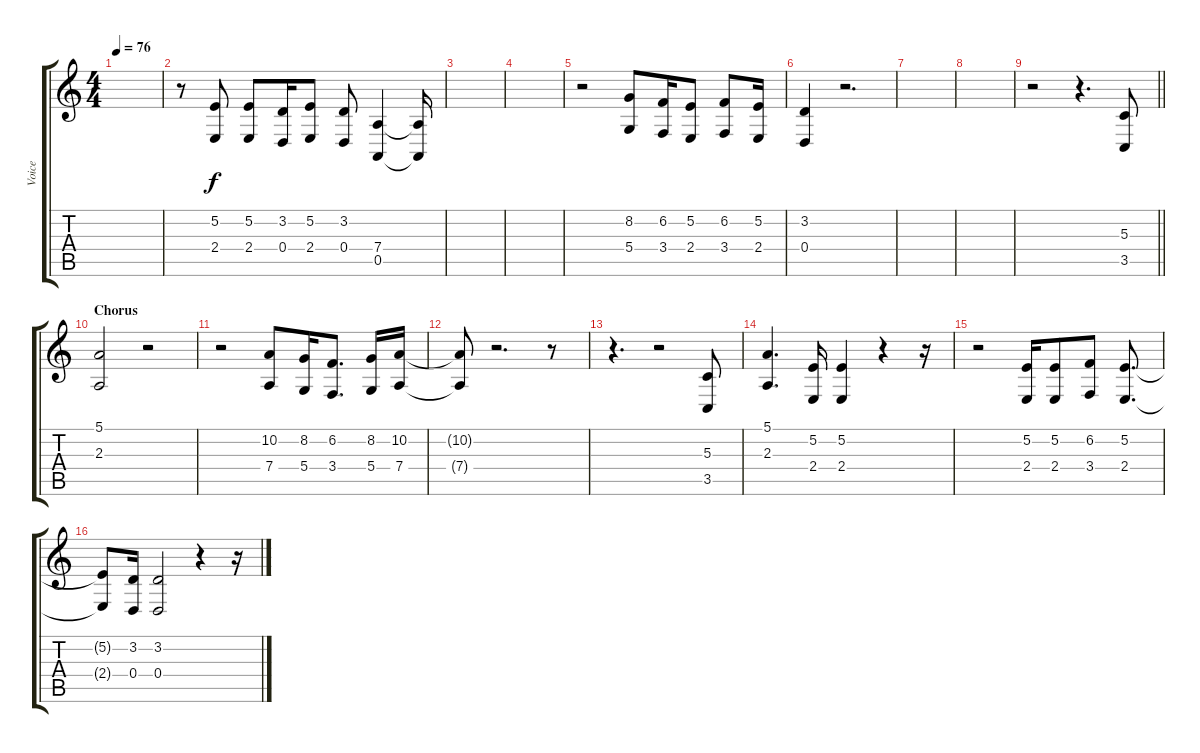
\track ("Voice" "Voice") {instrument clarinet}
\staff {score tabs}
\tuning (E4 B3 G3 D3 A2 E2) {hide}
\ts (4 4)
\tempo 76
\clef g2
\ks c
|
r.8 (5.2 2.4).8 (5.2 2.4).8 (3.2 0.4).16 (5.2 2.4).8 (3.2 0.4).8 (7.4 0.5).4 (7.4{t} 0.5{t}).16 |
|
|
r.2 (8.2 5.4).8 (6.2 3.4).16 (5.2 2.4).8 (6.2 3.4).8 (5.2 2.4).16 |
(3.2 0.4).4 r.2{d} |
|
|
\barLineRight lightlight
r.2 r.4{d} (5.3 3.5).8 |
\section ("" "Chorus")
(5.1 2.3).2 r.2 |
r.2 (10.2 7.4).8 (8.2 5.4).16 (6.2 3.4).8{d} (8.2 5.4).16 (10.2 7.4).16 |
(10.2{t} 7.4{t}).8 r.2{d} r.8 |
r.4{d} r.2 (5.3 3.5).8 |
(5.1 2.3).4{d} (5.2 2.4).16 (5.2 2.4).4 r.4 r.16 |
r.2 (5.2 2.4).16 (5.2 2.4).8 (6.2 3.4).8 (5.2 2.4).8{d} |
(5.2{t} 2.4{t}).8 (3.2 0.4).16 (3.2 0.4).2 r.4 r.16
